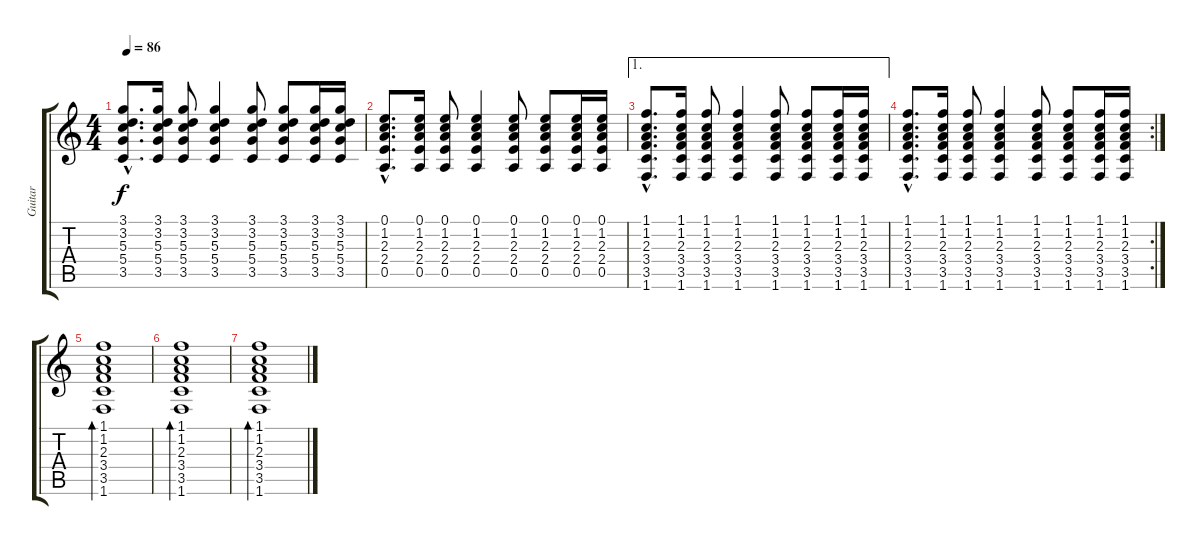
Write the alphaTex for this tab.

\track ("Guitar" "Guitar") {instrument acousticguitarnylon}
\staff {score tabs}
\tuning (E4 B3 G3 D3 A2 E2) {hide}
\ts (4 4)
\tempo 86
\clef g2
\ks c
(3.1{hac} 3.2{hac} 5.3{hac} 5.4{hac} 3.5{hac}).8{d dy f} (3.1 3.2 5.3 5.4 3.5).16 (3.1 3.2 5.3 5.4 3.5).8 (3.1 3.2 5.3 5.4 3.5).4 (3.1 3.2 5.3 5.4 3.5).8 (3.1 3.2 5.3 5.4 3.5).8 (3.1 3.2 5.3 5.4 3.5).16 (3.1 3.2 5.3 5.4 3.5).16 |
(0.1{hac} 1.2{hac} 2.3{hac} 2.4{hac} 0.5{hac}).8{d} (0.1 1.2 2.3 2.4 0.5).16 (0.1 1.2 2.3 2.4 0.5).8 (0.1 1.2 2.3 2.4 0.5).4 (0.1 1.2 2.3 2.4 0.5).8 (0.1 1.2 2.3 2.4 0.5).8 (0.1 1.2 2.3 2.4 0.5).16 (0.1 1.2 2.3 2.4 0.5).16 |
\ae 1
(1.1{hac} 1.2{hac} 2.3{hac} 3.4{hac} 3.5{hac} 1.6{hac}).8{d} (1.1 1.2 2.3 3.4 3.5 1.6).16 (1.1 1.2 2.3 3.4 3.5 1.6).8 (1.1 1.2 2.3 3.4 3.5 1.6).4 (1.1 1.2 2.3 3.4 3.5 1.6).8 (1.1 1.2 2.3 3.4 3.5 1.6).8 (1.1 1.2 2.3 3.4 3.5 1.6).16 (1.1 1.2 2.3 3.4 3.5 1.6).16 |
\rc 2
(1.1{hac} 1.2{hac} 2.3{hac} 3.4{hac} 3.5{hac} 1.6{hac}).8{d} (1.1 1.2 2.3 3.4 3.5 1.6).16 (1.1 1.2 2.3 3.4 3.5 1.6).8 (1.1 1.2 2.3 3.4 3.5 1.6).4 (1.1 1.2 2.3 3.4 3.5 1.6).8 (1.1 1.2 2.3 3.4 3.5 1.6).8 (1.1 1.2 2.3 3.4 3.5 1.6).16 (1.1 1.2 2.3 3.4 3.5 1.6).16 |
(1.1 1.2 2.3 3.4 3.5 1.6).1{bd 60} |
(1.1 1.2 2.3 3.4 3.5 1.6).1{bd 60} |
(1.1 1.2 2.3 3.4 3.5 1.6).1{bd 60}
